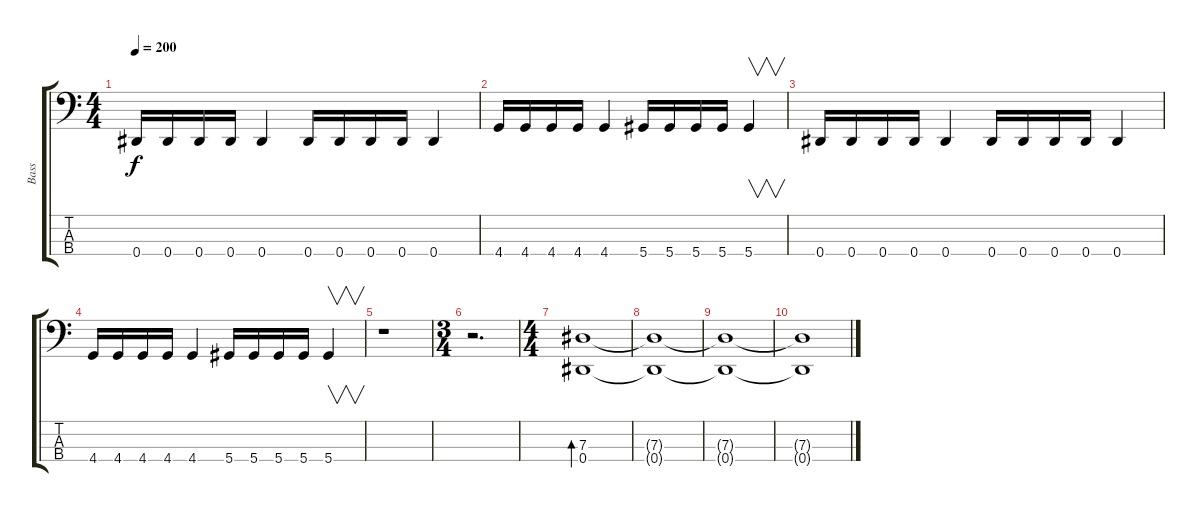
\track ("Bass" "Bass") {instrument electricbasspick}
\staff {score tabs}
\tuning (Gb2 Db2 Ab1 Eb1) {hide}
\ts (4 4)
\tempo 200
\clef f4
\ks c
0.4.16{dy f} 0.4.16 0.4.16 0.4.16 0.4.4 0.4.16 0.4.16 0.4.16 0.4.16 0.4.4 |
4.4.16 4.4.16 4.4.16 4.4.16 4.4.4 5.4.16 5.4.16 5.4.16 5.4.16 5.4.4{v} |
0.4.16 0.4.16 0.4.16 0.4.16 0.4.4 0.4.16 0.4.16 0.4.16 0.4.16 0.4.4 |
4.4.16 4.4.16 4.4.16 4.4.16 4.4.4 5.4.16 5.4.16 5.4.16 5.4.16 5.4.4{v} |
r.1 |
\ts (3 4)
r.2{d} |
\ts (4 4)
(7.3 0.4).1{bd 480} |
(7.3{t} 0.4{t}).1 |
(7.3{t} 0.4{t}).1 |
(7.3{t} 0.4{t}).1
